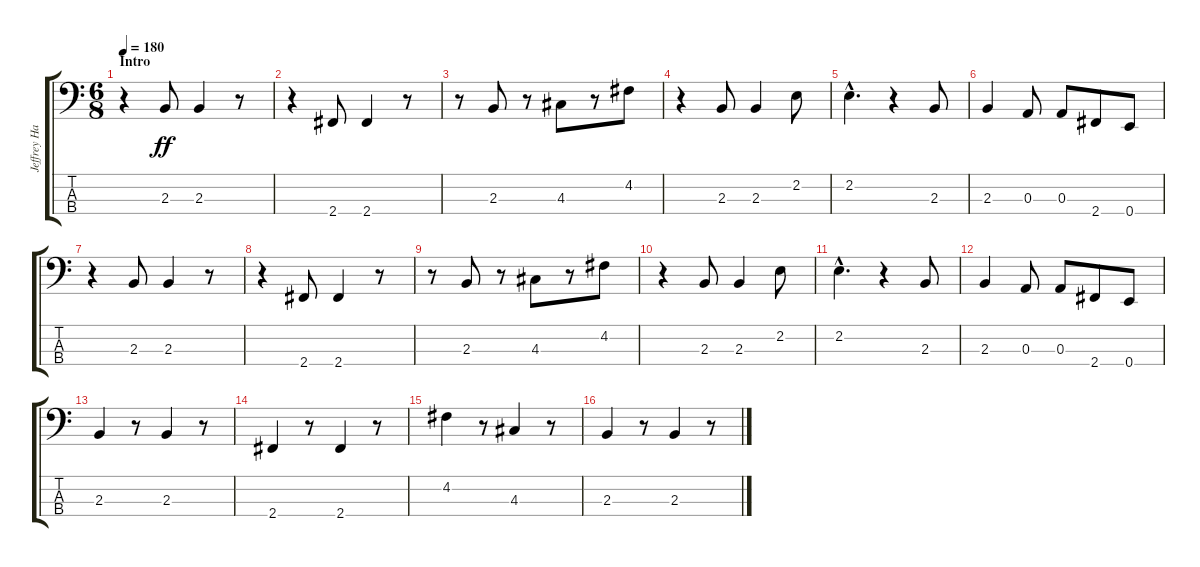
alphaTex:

\track ("Jeffrey Hammond-Hammond - bass" "Jeffrey Ha") {instrument electricbassfinger}
\staff {score tabs}
\tuning (G2 D2 A1 E1) {hide}
\ts (6 8)
\section ("" "Intro")
\tempo 180
\clef f4
\ks c
r.4{dy ff instrument electricbassfinger} 2.3.8 2.3.4 r.8 |
r.4 2.4.8 2.4.4 r.8 |
r.8 2.3.8 r.8 4.3.8 r.8 4.2.8 |
r.4 2.3.8 2.3.4 2.2.8 |
2.2{hac}.4{d} r.4 2.3.8 |
2.3.4 0.3.8 0.3.8 2.4.8 0.4.8 |
r.4 2.3.8 2.3.4 r.8 |
r.4 2.4.8 2.4.4 r.8 |
r.8 2.3.8 r.8 4.3.8 r.8 4.2.8 |
r.4 2.3.8 2.3.4 2.2.8 |
2.2{hac}.4{d} r.4 2.3.8 |
2.3.4 0.3.8 0.3.8 2.4.8 0.4.8 |
2.3.4 r.8 2.3.4 r.8 |
2.4.4 r.8 2.4.4 r.8 |
4.2.4 r.8 4.3.4 r.8 |
2.3.4 r.8 2.3.4 r.8
